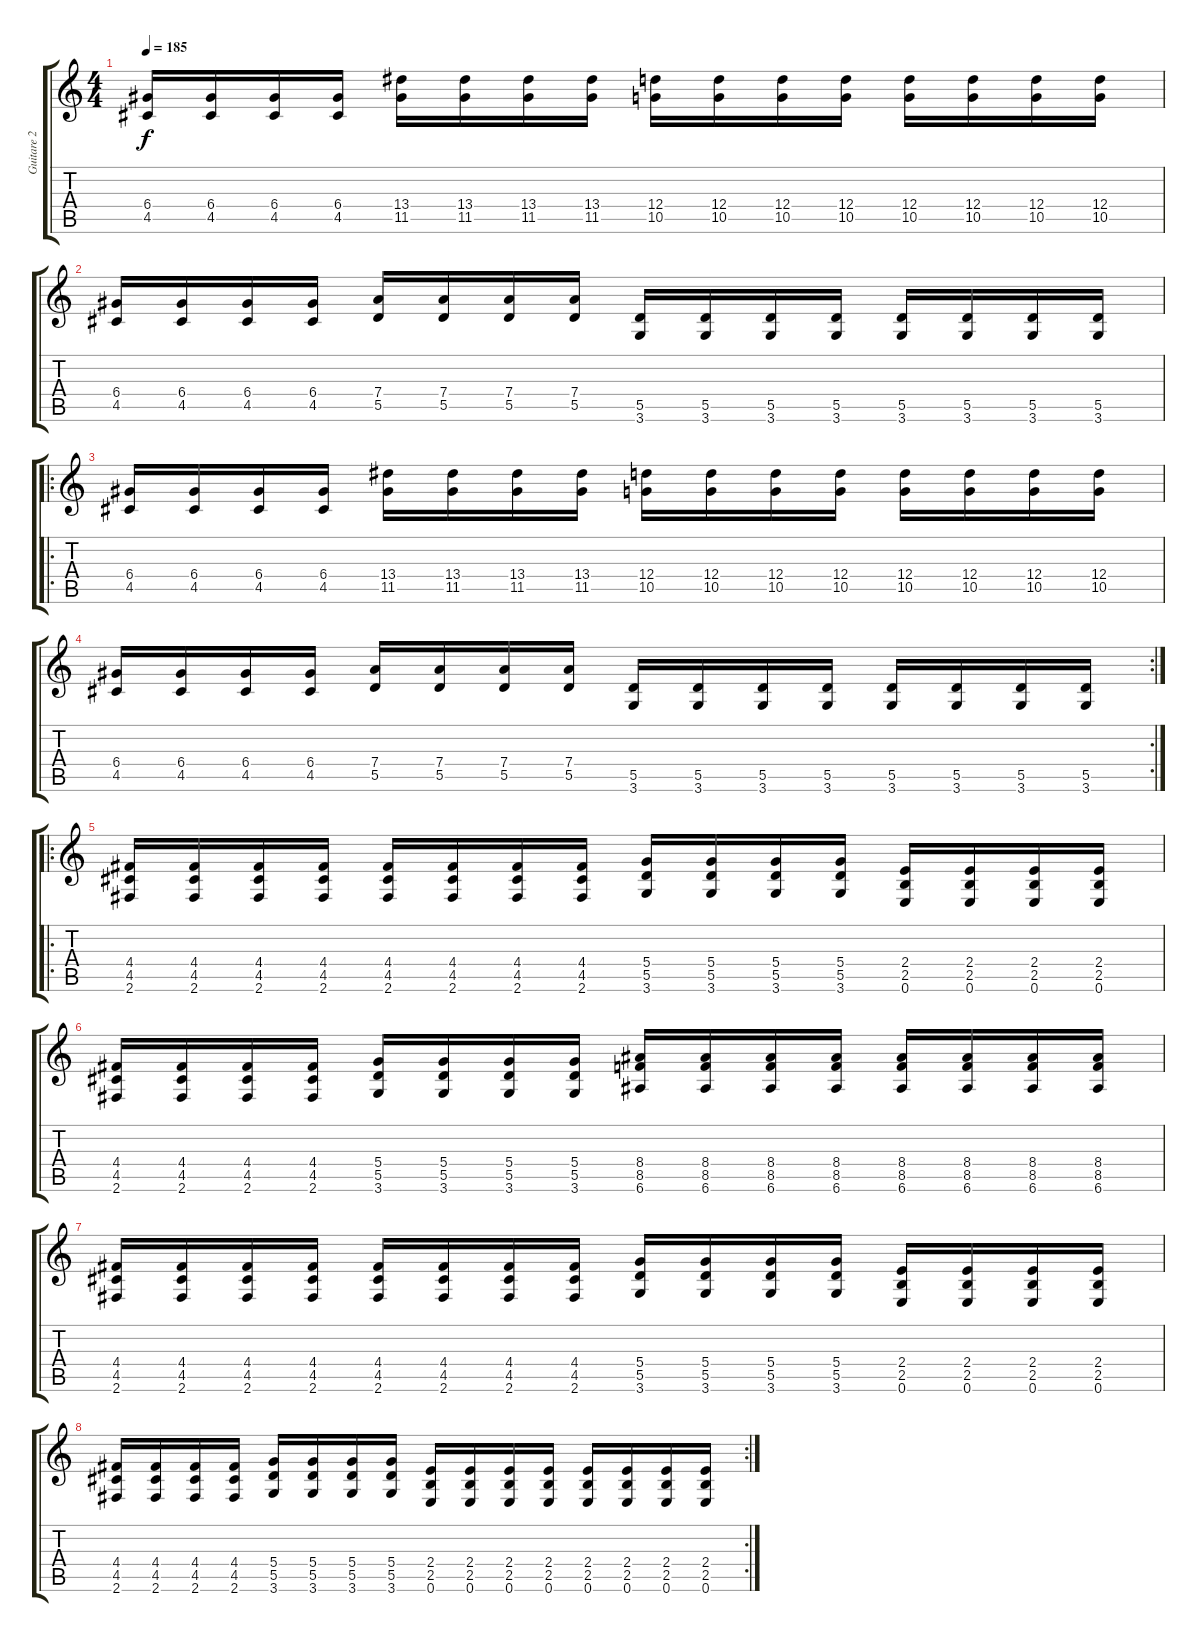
\track ("Guitare 2" "Guitare 2") {instrument distortionguitar}
\staff {score tabs}
\tuning (E4 B3 G3 D3 A2 E2) {hide}
\ts (4 4)
\tempo 185
\clef g2
\ks c
(6.4 4.5).16{dy f} (6.4 4.5).16 (6.4 4.5).16 (6.4 4.5).16 (13.4 11.5).16 (13.4 11.5).16 (13.4 11.5).16 (13.4 11.5).16 (12.4 10.5).16 (12.4 10.5).16 (12.4 10.5).16 (12.4 10.5).16 (12.4 10.5).16 (12.4 10.5).16 (12.4 10.5).16 (12.4 10.5).16 |
(6.4 4.5).16 (6.4 4.5).16 (6.4 4.5).16 (6.4 4.5).16 (7.4 5.5).16 (7.4 5.5).16 (7.4 5.5).16 (7.4 5.5).16 (5.5 3.6).16 (5.5 3.6).16 (5.5 3.6).16 (5.5 3.6).16 (5.5 3.6).16 (5.5 3.6).16 (5.5 3.6).16 (5.5 3.6).16 |
\ro
(6.4 4.5).16 (6.4 4.5).16 (6.4 4.5).16 (6.4 4.5).16 (13.4 11.5).16 (13.4 11.5).16 (13.4 11.5).16 (13.4 11.5).16 (12.4 10.5).16 (12.4 10.5).16 (12.4 10.5).16 (12.4 10.5).16 (12.4 10.5).16 (12.4 10.5).16 (12.4 10.5).16 (12.4 10.5).16 |
\rc 2
(6.4 4.5).16 (6.4 4.5).16 (6.4 4.5).16 (6.4 4.5).16 (7.4 5.5).16 (7.4 5.5).16 (7.4 5.5).16 (7.4 5.5).16 (5.5 3.6).16 (5.5 3.6).16 (5.5 3.6).16 (5.5 3.6).16 (5.5 3.6).16 (5.5 3.6).16 (5.5 3.6).16 (5.5 3.6).16 |
\ro
(4.4 4.5 2.6).16 (4.4 4.5 2.6).16 (4.4 4.5 2.6).16 (4.4 4.5 2.6).16 (4.4 4.5 2.6).16 (4.4 4.5 2.6).16 (4.4 4.5 2.6).16 (4.4 4.5 2.6).16 (5.4 5.5 3.6).16 (5.4 5.5 3.6).16 (5.4 5.5 3.6).16 (5.4 5.5 3.6).16 (2.4 2.5 0.6).16 (2.4 2.5 0.6).16 (2.4 2.5 0.6).16 (2.4 2.5 0.6).16 |
(4.4 4.5 2.6).16 (4.4 4.5 2.6).16 (4.4 4.5 2.6).16 (4.4 4.5 2.6).16 (5.4 5.5 3.6).16 (5.4 5.5 3.6).16 (5.4 5.5 3.6).16 (5.4 5.5 3.6).16 (8.4 8.5 6.6).16 (8.4 8.5 6.6).16 (8.4 8.5 6.6).16 (8.4 8.5 6.6).16 (8.4 8.5 6.6).16 (8.4 8.5 6.6).16 (8.4 8.5 6.6).16 (8.4 8.5 6.6).16 |
(4.4 4.5 2.6).16 (4.4 4.5 2.6).16 (4.4 4.5 2.6).16 (4.4 4.5 2.6).16 (4.4 4.5 2.6).16 (4.4 4.5 2.6).16 (4.4 4.5 2.6).16 (4.4 4.5 2.6).16 (5.4 5.5 3.6).16 (5.4 5.5 3.6).16 (5.4 5.5 3.6).16 (5.4 5.5 3.6).16 (2.4 2.5 0.6).16 (2.4 2.5 0.6).16 (2.4 2.5 0.6).16 (2.4 2.5 0.6).16 |
\rc 2
(4.4 4.5 2.6).16 (4.4 4.5 2.6).16 (4.4 4.5 2.6).16 (4.4 4.5 2.6).16 (5.4 5.5 3.6).16 (5.4 5.5 3.6).16 (5.4 5.5 3.6).16 (5.4 5.5 3.6).16 (2.4 2.5 0.6).16 (2.4 2.5 0.6).16 (2.4 2.5 0.6).16 (2.4 2.5 0.6).16 (2.4 2.5 0.6).16 (2.4 2.5 0.6).16 (2.4 2.5 0.6).16 (2.4 2.5 0.6).16
